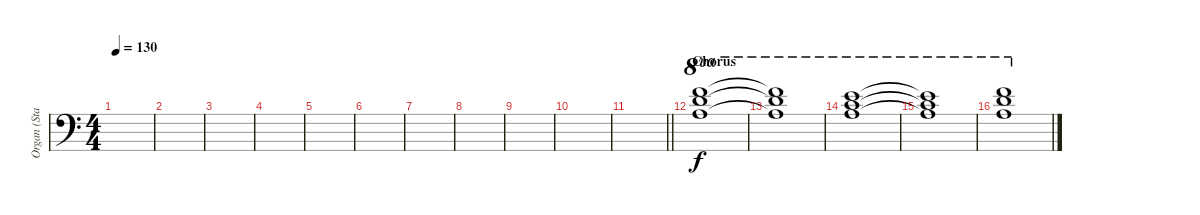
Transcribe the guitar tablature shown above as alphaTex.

\track ("Organ (Staff 2)" "Organ (Sta") {instrument drawbarorgan}
\staff {score}
\tuning (E4 B3 G3 D3 A2 E2 B1) {hide}
\ts (4 4)
\tempo 130
\clef f4
\ks c
|
|
|
|
|
|
|
|
|
|
\barLineRight lightlight
|
\section ("" "Chorus")
(13.1 10.2 19.3).1{ot 8va} |
(13.1{t} 10.2{t} 19.3{t}).1{ot 8va} |
(12.1 10.2 17.3).1{ot 8va} |
(12.1{t} 10.2{t} 17.3{t}).1{ot 8va} |
(13.1 10.2 19.3).1{ot 8va}
